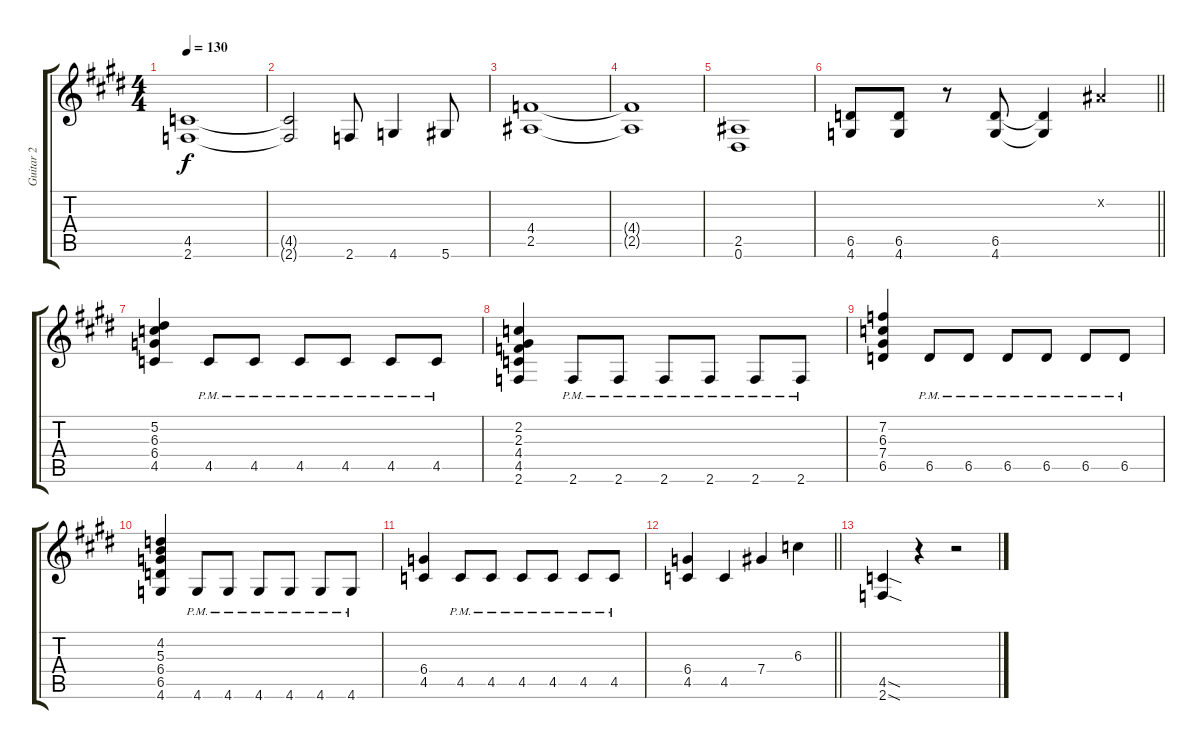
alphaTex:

\track ("Guitar 2" "Guitar 2") {instrument distortionguitar}
\staff {score tabs}
\tuning (Eb4 Bb3 Gb3 Db3 Ab2 Eb2) {hide}
\ts (4 4)
\tempo 130
\clef g2
\ks e
(4.5 2.6).1{dy f} |
(4.5{t} 2.6{t}).2 2.6.8 4.6.4 5.6.8 |
(4.4 2.5).1 |
(4.4{t} 2.5{t}).1 |
(2.5 0.6).1 |
\barLineRight lightlight
(6.5 4.6).8 (6.5 4.6).8 r.8 (6.5 4.6).8 (6.5{t} 4.6{t}).4 0.2{x}.4 |
(5.2 6.3 6.4 4.5).4 4.5{pm}.8 4.5{pm}.8 4.5{pm}.8 4.5{pm}.8 4.5{pm}.8 4.5{pm}.8 |
(2.2 2.3 4.4 4.5 2.6).4 2.6{pm}.8 2.6{pm}.8 2.6{pm}.8 2.6{pm}.8 2.6{pm}.8 2.6{pm}.8 |
(7.2 6.3 7.4 6.5).4 6.5{pm}.8 6.5{pm}.8 6.5{pm}.8 6.5{pm}.8 6.5{pm}.8 6.5{pm}.8 |
(4.2 5.3 6.4 6.5 4.6).4 4.6{pm}.8 4.6{pm}.8 4.6{pm}.8 4.6{pm}.8 4.6{pm}.8 4.6{pm}.8 |
(6.4 4.5).4 4.5{pm}.8 4.5{pm}.8 4.5{pm}.8 4.5{pm}.8 4.5{pm}.8 4.5{pm}.8 |
\barLineRight lightlight
(6.4 4.5).4 4.5.4 7.4.4 6.3.4 |
(4.5{sod} 2.6{sod}).4 r.4 r.2
